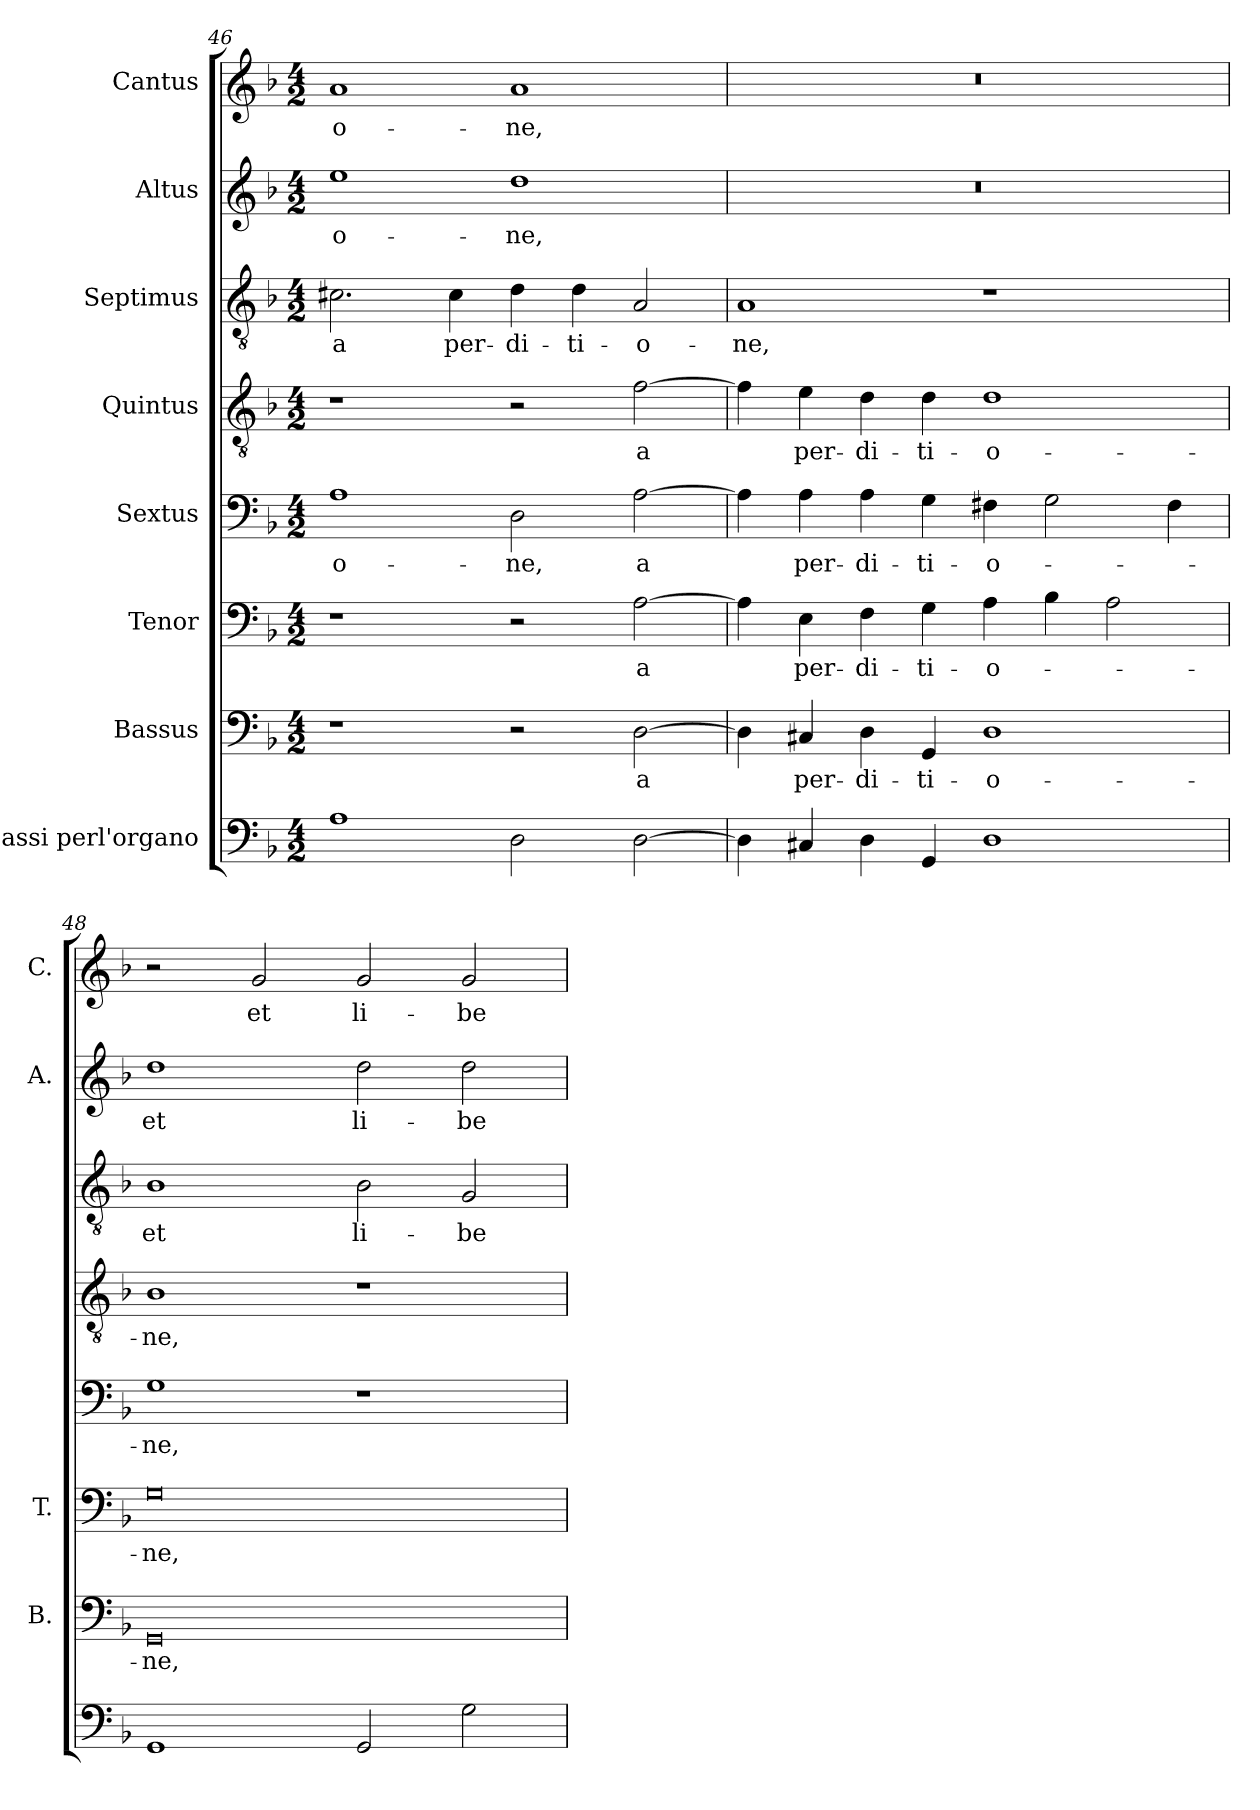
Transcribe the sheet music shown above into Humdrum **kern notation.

**kern	**kern	**text	**kern	**text	**kern	**text	**kern	**text	**kern	**text	**kern	**text	**kern	**text
*part8	*part7	*part7	*part6	*part6	*part5	*part5	*part4	*part4	*part3	*part3	*part2	*part2	*part1	*part1
*staff8	*staff7	*staff7	*staff6	*staff6	*staff5	*staff5	*staff4	*staff4	*staff3	*staff3	*staff2	*staff2	*staff1	*staff1
*I"Bassi perl'organo	*I"Bassus	*	*I"Tenor	*	*I"Sextus	*	*I"Quintus	*	*I"Septimus	*	*I"Altus	*	*I"Cantus	*
*	*I'B.	*	*I'T.	*	*	*	*	*	*	*	*I'A.	*	*I'C.	*
*clefF4	*clefF4	*	*clefF4	*	*clefF4	*	*clefGv2	*	*clefGv2	*	*clefG2	*	*clefG2	*
*	*	*	*	*	*	*	*ITrd7c12	*	*ITrd7c12	*	*ITrd7c12	*	*	*
*k[b-]	*k[b-]	*	*k[b-]	*	*k[b-]	*	*k[b-]	*	*k[b-]	*	*k[b-]	*	*k[b-]	*
*d:	*d:	*	*d:	*	*d:	*	*d:	*	*d:	*	*d:	*	*d:	*
*M4/2	*M4/2	*	*M4/2	*	*M4/2	*	*M4/2	*	*M4/2	*	*M4/2	*	*M4/2	*
=46	=46	=46	=46	=46	=46	=46	=46	=46	=46	=46	=46	=46	=46	=46
!	!	!	!	!	!	!LO:LY:b	!	!	!	!LO:LY:b	!	!LO:LY:b	!	!LO:LY:b
1A	1r	.	1r	.	1A	-o-	1r	.	2.C#X\	a	1e	-o-	1a	-o-
!	!	!	!	!	!	!	!	!	!	!LO:LY:b	!	!	!	!
.	.	.	.	.	.	.	.	.	4C#\	per-	.	.	.	.
!	!	!	!	!	!	!LO:LY:b	!	!	!	!LO:LY:b	!	!LO:LY:b	!	!LO:LY:b
2D\	2r	.	2r	.	2D\	-ne,	2r	.	4D\	-di-	1d	-ne,	1a	-ne,
!	!	!	!	!	!	!	!	!	!	!LO:LY:b	!	!	!	!
.	.	.	.	.	.	.	.	.	4D\	-ti-	.	.	.	.
!	!	!LO:LY:b	!	!LO:LY:b	!	!LO:LY:b	!	!LO:LY:b	!	!LO:LY:b	!	!	!	!
[>2D\	[>2D\	a	[>2A\	a	[>2A\	a	[>2F\	a	2AA/	-o-	.	.	.	.
=47	=47	=47	=47	=47	=47	=47	=47	=47	=47	=47	=47	=47	=47	=47
!	!	!	!	!	!	!	!	!	!	!LO:LY:b	!LO:N:vis=1	!	!LO:N:vis=1	!
4D\]	4D\]	.	4A\]	.	4A\]	.	4F\]	.	1AA	-ne,	0r	.	0r	.
!	!	!LO:LY:b	!	!LO:LY:b	!	!LO:LY:b	!	!LO:LY:b	!	!	!	!	!	!
4C#X/	4C#X/	per-	4E\	per-	4A\	per-	4E\	per-	.	.	.	.	.	.
!	!	!LO:LY:b	!	!LO:LY:b	!	!LO:LY:b	!	!LO:LY:b	!	!	!	!	!	!
4D\	4D\	-di-	4F\	-di-	4A\	-di-	4D\	-di-	.	.	.	.	.	.
!	!	!LO:LY:b	!	!LO:LY:b	!	!LO:LY:b	!	!LO:LY:b	!	!	!	!	!	!
4GG/	4GG/	-ti-	4G\	-ti-	4G\	-ti-	4D\	-ti-	.	.	.	.	.	.
!	!	!LO:LY:b	!	!LO:LY:b	!	!LO:LY:b	!	!LO:LY:b	!	!	!	!	!	!
1D	1D	-o-	4A\	-o-	4F#X\	-o-	1D	-o-	1r	.	.	.	.	.
.	.	.	4B-\	.	2G\	.	.	.	.	.	.	.	.	.
.	.	.	2A\	.	.	.	.	.	.	.	.	.	.	.
.	.	.	.	.	4F#\	.	.	.	.	.	.	.	.	.
!!LO:LB:g=z
=48	=48	=48	=48	=48	=48	=48	=48	=48	=48	=48	=48	=48	=48	=48
!	!	!LO:LY:b	!	!LO:LY:b	!	!LO:LY:b	!	!LO:LY:b	!	!LO:LY:b	!	!LO:LY:b	!	!
1GG	0GG	-ne,	0G	-ne,	1G	-ne,	1BB-	-ne,	1BB-	et	1d	et	2r	.
!	!	!	!	!	!	!	!	!	!	!	!	!	!	!LO:LY:b
.	.	.	.	.	.	.	.	.	.	.	.	.	2g/	et
!	!	!	!	!	!	!	!	!	!	!LO:LY:b	!	!LO:LY:b	!	!LO:LY:b
2GG/	.	.	.	.	1r	.	1r	.	2BB-\	li-	2d\	li-	2g/	li-
!	!	!	!	!	!	!	!	!	!	!LO:LY:b	!	!LO:LY:b	!	!LO:LY:b
2G\	.	.	.	.	.	.	.	.	2GG/	-be-	2d\	-be-	2g/	-be-
=	=	=	=	=	=	=	=	=	=	=	=	=	=	=
*-	*-	*-	*-	*-	*-	*-	*-	*-	*-	*-	*-	*-	*-	*-
